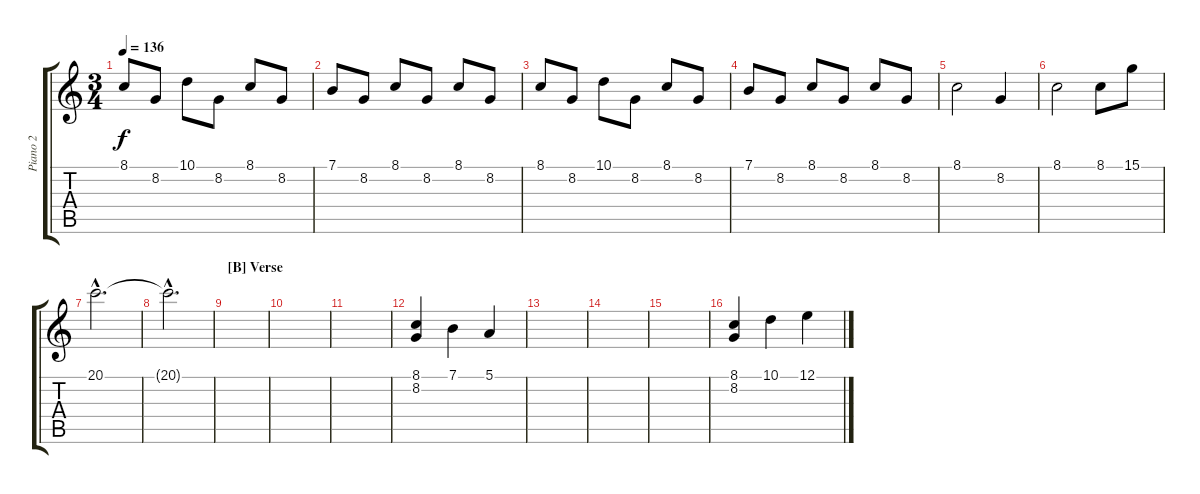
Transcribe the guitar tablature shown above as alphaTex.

\track ("Piano 2" "Piano 2") {instrument acousticgrandpiano}
\staff {score tabs}
\tuning (E4 B3 G3 D3 A2 E2) {hide}
\ts (3 4)
\tempo 136
\clef g2
\ks aminor
8.1.8{dy f} 8.2.8 10.1.8 8.2.8 8.1.8 8.2.8 |
7.1.8 8.2.8 8.1.8 8.2.8 8.1.8 8.2.8 |
8.1.8 8.2.8 10.1.8 8.2.8 8.1.8 8.2.8 |
7.1.8 8.2.8 8.1.8 8.2.8 8.1.8 8.2.8 |
8.1.2 8.2.4 |
8.1.2 8.1.8 15.1.8 |
20.1{hac}.2{d} |
20.1{hac t}.2{d} |
\section ("" "[B] Verse")
|
|
|
(8.1 8.2).4 7.1.4 5.1.4 |
|
|
|
(8.1 8.2).4 10.1.4 12.1.4
